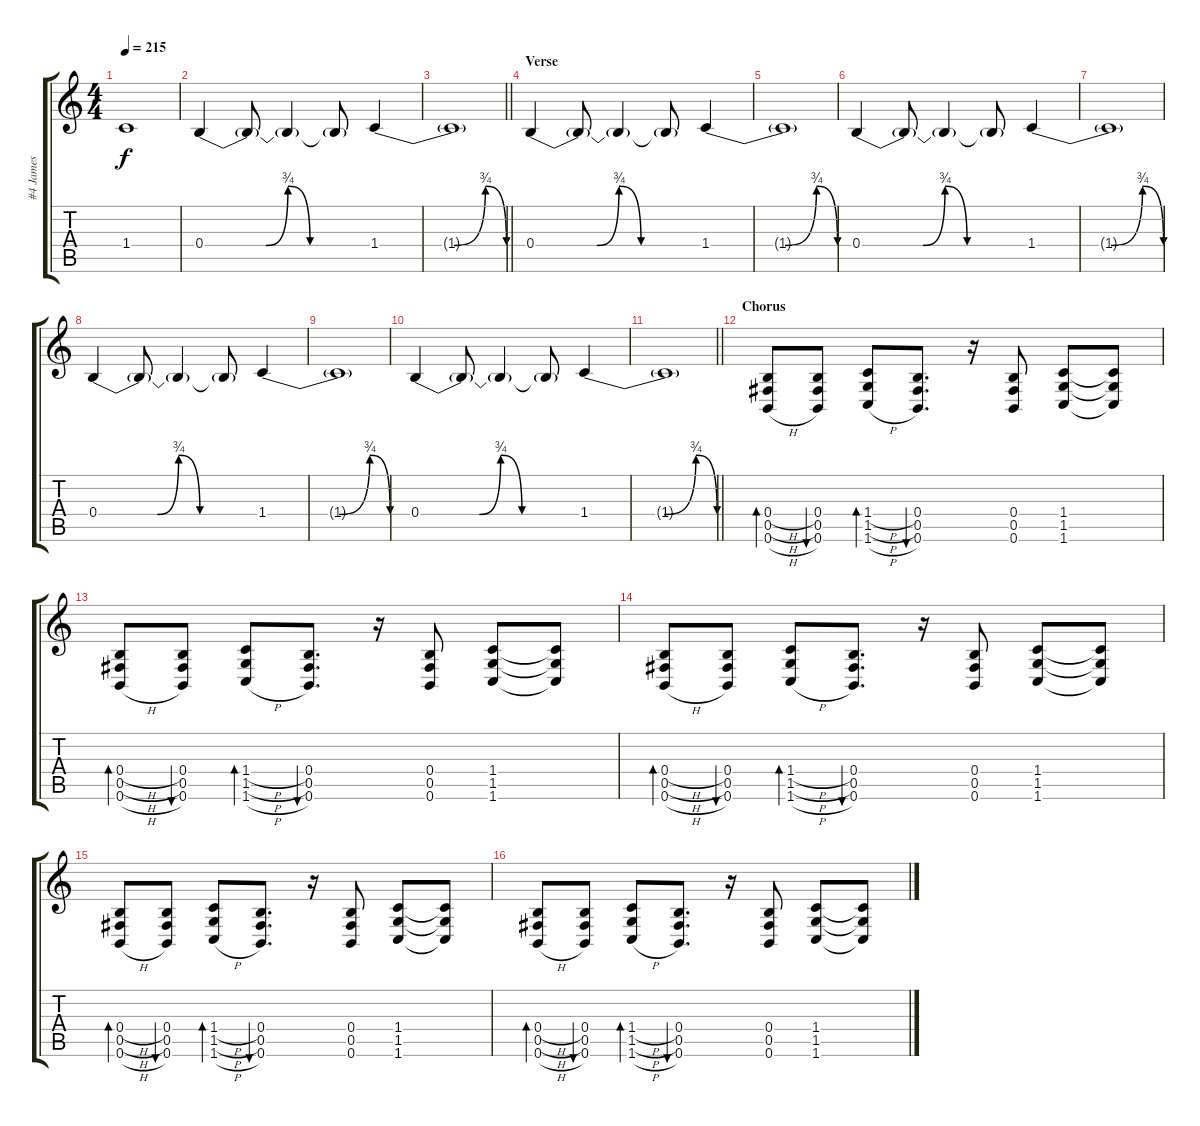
\track ("#4 James" "#4 James") {instrument overdrivenguitar}
\staff {score tabs}
\tuning (E4 B3 G3 B2 Gb2 B1) {hide}
\ts (4 4)
\tempo 215
\clef g2
\ks c
1.4{t}.1{dy f} |
0.4{be (custom 0 0 22 0 30 3 38 0 60 0)}.4 0.4{t}.8 0.4{t}.4 0.4{t}.8 1.4{be (custom 0 0 15 0 35 0 50 3 60 0)}.4 |
\barLineRight lightlight
1.4{t}.1 |
\section ("" "Verse")
0.4{be (custom 0 0 22 0 30 3 38 0 60 0)}.4 0.4{t}.8 0.4{t}.4 0.4{t}.8 1.4{be (custom 0 0 15 0 35 0 50 3 60 0)}.4 |
1.4{t}.1 |
0.4{be (custom 0 0 22 0 30 3 38 0 60 0)}.4 0.4{t}.8 0.4{t}.4 0.4{t}.8 1.4{be (custom 0 0 15 0 35 0 50 3 60 0)}.4 |
1.4{t}.1 |
0.4{be (custom 0 0 22 0 30 3 38 0 60 0)}.4 0.4{t}.8 0.4{t}.4 0.4{t}.8 1.4{be (custom 0 0 15 0 35 0 50 3 60 0)}.4 |
1.4{t}.1 |
0.4{be (custom 0 0 22 0 30 3 38 0 60 0)}.4 0.4{t}.8 0.4{t}.4 0.4{t}.8 1.4{be (custom 0 0 15 0 35 0 50 3 60 0)}.4 |
\barLineRight lightlight
1.4{t}.1 |
\section ("" "Chorus")
(0.4{h} 0.5{h} 0.6{h}).8{bd 120} (0.4 0.5 0.6).8{bu 120} (1.4{h} 1.5{h} 1.6{h}).8{bd 120} (0.4 0.5 0.6).8{d bu 120} r.16 (0.4 0.5 0.6).8 (1.4 1.5 1.6).8 (1.4{t} 1.5{t} 1.6{t}).8 |
(0.4{h} 0.5{h} 0.6{h}).8{bd 120} (0.4 0.5 0.6).8{bu 120} (1.4{h} 1.5{h} 1.6{h}).8{bd 120} (0.4 0.5 0.6).8{d bu 120} r.16 (0.4 0.5 0.6).8 (1.4 1.5 1.6).8 (1.4{t} 1.5{t} 1.6{t}).8 |
(0.4{h} 0.5{h} 0.6{h}).8{bd 120} (0.4 0.5 0.6).8{bu 120} (1.4{h} 1.5{h} 1.6{h}).8{bd 120} (0.4 0.5 0.6).8{d bu 120} r.16 (0.4 0.5 0.6).8 (1.4 1.5 1.6).8 (1.4{t} 1.5{t} 1.6{t}).8 |
(0.4{h} 0.5{h} 0.6{h}).8{bd 120} (0.4 0.5 0.6).8{bu 120} (1.4{h} 1.5{h} 1.6{h}).8{bd 120} (0.4 0.5 0.6).8{d bu 120} r.16 (0.4 0.5 0.6).8 (1.4 1.5 1.6).8 (1.4{t} 1.5{t} 1.6{t}).8 |
(0.4{h} 0.5{h} 0.6{h}).8{bd 120} (0.4 0.5 0.6).8{bu 120} (1.4{h} 1.5{h} 1.6{h}).8{bd 120} (0.4 0.5 0.6).8{d bu 120} r.16 (0.4 0.5 0.6).8 (1.4 1.5 1.6).8 (1.4{t} 1.5{t} 1.6{t}).8
